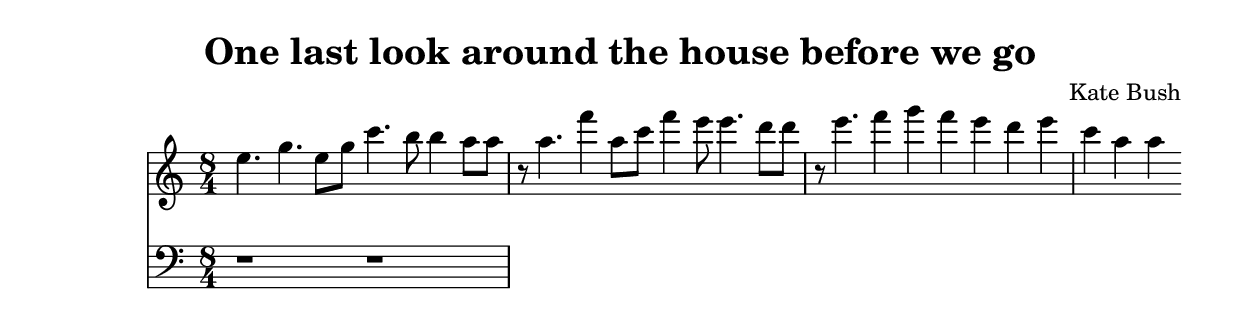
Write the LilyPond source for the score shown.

\header {
  title = "One last look around the house before we go"
  composer = "Kate Bush"
}

\score {
 \relative c''  { 
 <<
 \time 8/4
   \new Staff{
  e4. g4. e8 g8 c4. b8 b4 a8 a8 
    r8 a4. f'4 a,8 c8 f4 e8 e4. d8 d8
    r8 e4. f4 g4  f4 e4 d4 e4 c4 a a 
    } 

  \new Staff \relative c { \clef "bass"
   r1 r1  
    }
  >>
  }

  \layout {}
  \midi {}
}